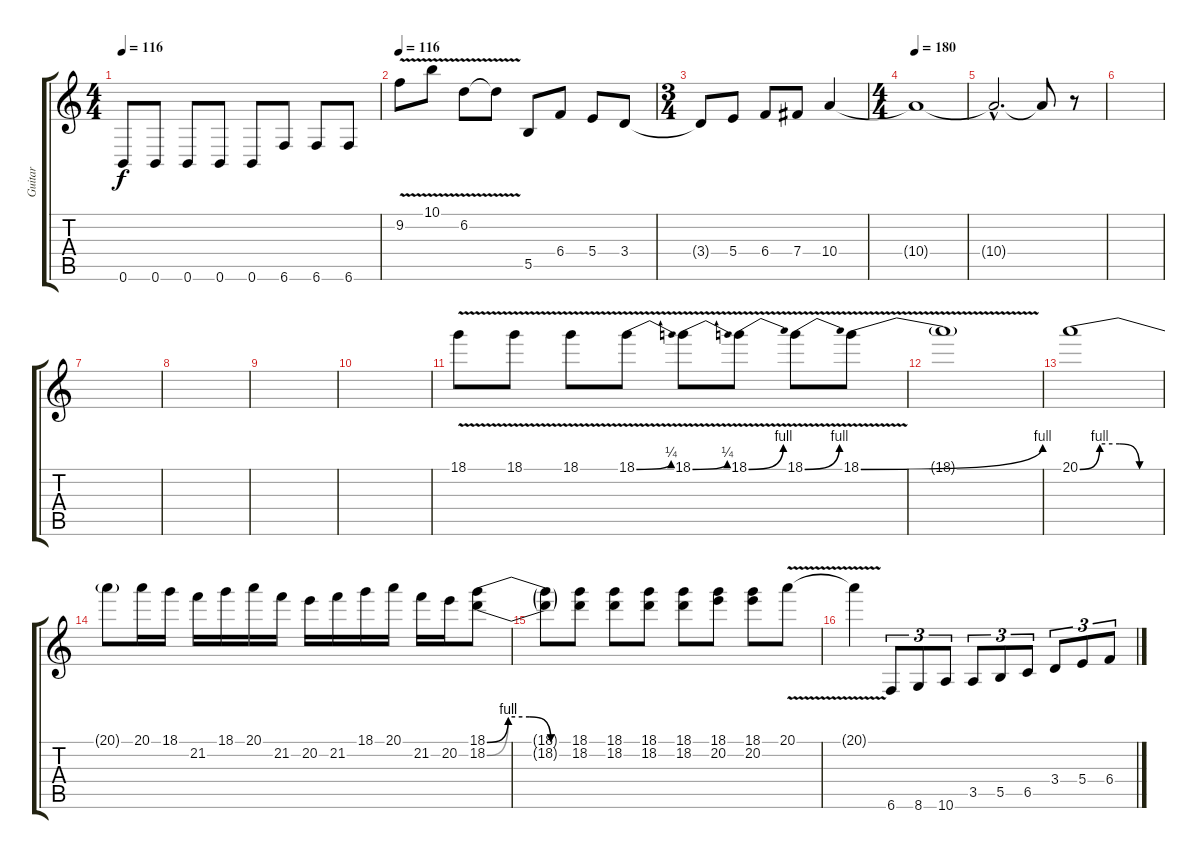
\track ("Guitar" "Guitar") {instrument distortionguitar}
\staff {score tabs}
\tuning (Db4 Ab3 E3 B2 Gb2 B1) {hide}
\ts (4 4)
\tempo 116
\clef g2
\ks c
0.6.8{dy f} 0.6.8 0.6.8 0.6.8 0.6.8 6.6.8 6.6.8 6.6.8 |
\tempo 116
9.2{v}.8 10.1{v}.8 6.2{v}.8 6.2{t}.8 5.5.8 6.4.8 5.4.8 3.4.8 |
\ts (3 4)
3.4{t}.8 5.4.8 6.4.8 7.4.8 10.4.4 |
\ts (4 4)
\tempo 180
10.4{t}.1 |
10.4{hac t}.2{d} 10.4{t}.8 r.8 |
|
|
|
|
|
18.1{v}.8 18.1{v}.8 18.1{v}.8 18.1{be (bend 0 0 60 1) v}.8 18.1{be (bend 0 0 60 1) v}.8 18.1{be (bend 0 0 60 4) v}.8 18.1{be (bend 0 0 60 4) v}.8 18.1{be (bend 0 0 60 4) v}.8 |
18.1{t}.1 |
20.1{be (custom 0 0 15 4 30 4 45 0 60 0)}.1 |
20.1{t}.8 20.1.16 18.1.16 21.2.16 18.1.16 20.1.16 21.2.16 20.2.16 21.2.16 18.1.16 20.1.16 21.2.16 20.2.16 (18.1{be (custom 0 0 15 4 30 4 45 0 60 0)} 18.2{be (custom 0 0 15 4 30 4 45 0 60 0)}).8 |
(18.1{t} 18.2{t}).8 (18.1 18.2).8 (18.1 18.2).8 (18.1 18.2).8 (18.1 18.2).8 (18.1 20.2).8 (18.1 20.2).8 20.1{v}.8 |
20.1{t}.4 6.6.8{tu (3 2)} 8.6.8{tu (3 2)} 10.6.8{tu (3 2)} 3.5.8{tu (3 2)} 5.5.8{tu (3 2)} 6.5.8{tu (3 2)} 3.4.8{tu (3 2)} 5.4.8{tu (3 2)} 6.4.8{tu (3 2)}
